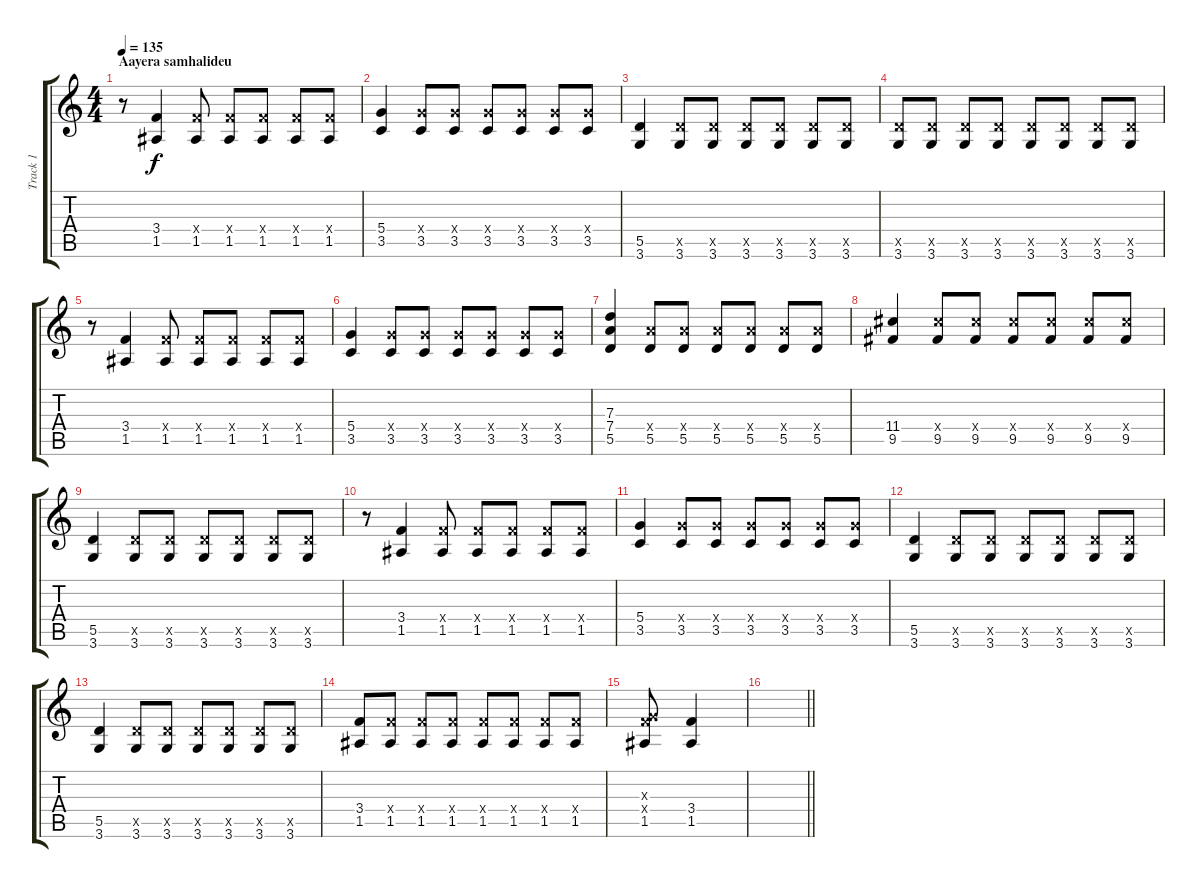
\track ("Track 1" "Track 1") {instrument distortionguitar}
\staff {score tabs}
\tuning (E4 B3 G3 D3 A2 E2) {hide}
\ts (4 4)
\section ("" "Aayera samhalideu")
\tempo 135
\clef g2
\ks c
r.8{dy f} (3.4 1.5).4 (3.4{x} 1.5).8 (3.4{x} 1.5).8 (3.4{x} 1.5).8 (3.4{x} 1.5).8 (3.4{x} 1.5).8 |
(5.4 3.5).4 (5.4{x} 3.5).8 (5.4{x} 3.5).8 (5.4{x} 3.5).8 (5.4{x} 3.5).8 (5.4{x} 3.5).8 (5.4{x} 3.5).8 |
(5.5 3.6).4 (5.5{x} 3.6).8 (5.5{x} 3.6).8 (5.5{x} 3.6).8 (5.5{x} 3.6).8 (5.5{x} 3.6).8 (5.5{x} 3.6).8 |
(5.5{x} 3.6).8 (5.5{x} 3.6).8 (5.5{x} 3.6).8 (5.5{x} 3.6).8 (5.5{x} 3.6).8 (5.5{x} 3.6).8 (5.5{x} 3.6).8 (5.5{x} 3.6).8 |
r.8 (3.4 1.5).4 (3.4{x} 1.5).8 (3.4{x} 1.5).8 (3.4{x} 1.5).8 (3.4{x} 1.5).8 (3.4{x} 1.5).8 |
(5.4 3.5).4 (5.4{x} 3.5).8 (5.4{x} 3.5).8 (5.4{x} 3.5).8 (5.4{x} 3.5).8 (5.4{x} 3.5).8 (5.4{x} 3.5).8 |
(7.3 7.4 5.5).4 (7.4{x} 5.5).8 (7.4{x} 5.5).8 (7.4{x} 5.5).8 (7.4{x} 5.5).8 (7.4{x} 5.5).8 (7.4{x} 5.5).8 |
(11.4 9.5).4 (11.4{x} 9.5).8 (11.4{x} 9.5).8 (11.4{x} 9.5).8 (11.4{x} 9.5).8 (11.4{x} 9.5).8 (11.4{x} 9.5).8 |
(5.5 3.6).4 (5.5{x} 3.6).8 (5.5{x} 3.6).8 (5.5{x} 3.6).8 (5.5{x} 3.6).8 (5.5{x} 3.6).8 (5.5{x} 3.6).8 |
r.8 (3.4 1.5).4 (3.4{x} 1.5).8 (3.4{x} 1.5).8 (3.4{x} 1.5).8 (3.4{x} 1.5).8 (3.4{x} 1.5).8 |
(5.4 3.5).4 (5.4{x} 3.5).8 (5.4{x} 3.5).8 (5.4{x} 3.5).8 (5.4{x} 3.5).8 (5.4{x} 3.5).8 (5.4{x} 3.5).8 |
(5.5 3.6).4 (5.5{x} 3.6).8 (5.5{x} 3.6).8 (5.5{x} 3.6).8 (5.5{x} 3.6).8 (5.5{x} 3.6).8 (5.5{x} 3.6).8 |
(5.5 3.6).4 (5.5{x} 3.6).8 (5.5{x} 3.6).8 (5.5{x} 3.6).8 (5.5{x} 3.6).8 (5.5{x} 3.6).8 (5.5{x} 3.6).8 |
(3.4 1.5).8 (3.4{x} 1.5).8 (3.4{x} 1.5).8 (3.4{x} 1.5).8 (3.4{x} 1.5).8 (3.4{x} 1.5).8 (3.4{x} 1.5).8 (3.4{x} 1.5).8 |
(0.3{x} 3.4{x} 1.5).8 (3.4 1.5).4 |
\barLineRight lightlight
